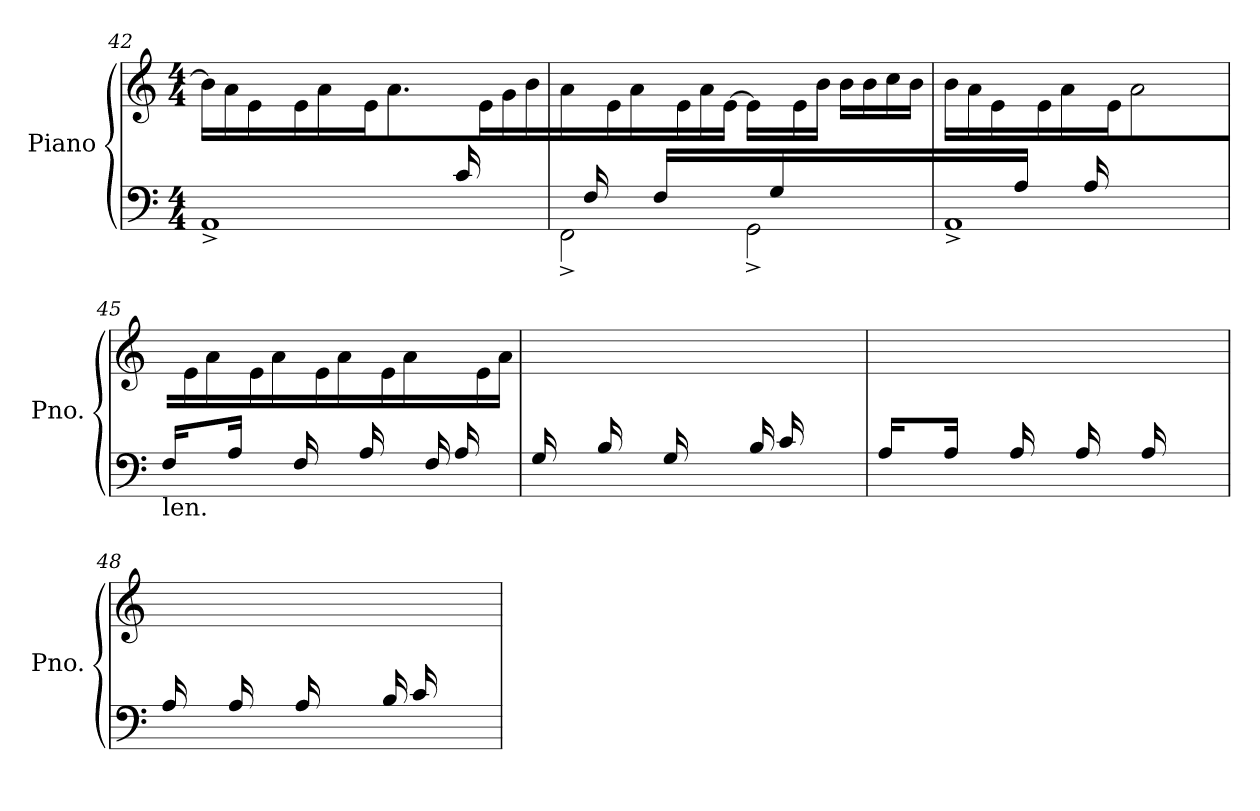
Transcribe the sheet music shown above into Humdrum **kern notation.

**kern	**kern
*part1	*part1
*staff2	*staff1
*I"Piano	*
*I'Pno.	*
!!LO:LB:g=z
*clefF4	*clefG2
*k[]	*k[]
*M4/4	*M4/4
=42	=42
*^	*
8.ryy	1AA^	16b\LL]
.	.	16a\
.	.	16e\
16A/JJ	.	16ryy
8ryy	.	16e\LL
.	.	16a\
16A/	.	16ryy
4ryy	.	16e\JJ
.	.	8.a\L
16B/Jk	.	8ryy
16c/LL	.	.
8.ryy	.	16e\
.	.	16g\
.	.	16b\JJ
=43	=43	=43
16ryy	2FF^\	16a\LL
16F/	.	16ryy
8ryy	.	16e\
.	.	16a\JJ
16F/LL	.	16ryy
4ryy	.	16e\
.	.	16a\
.	.	[16e\JJ
.	2GG^\	16e\LL]
16G/	.	16ryy
4.ryy	.	16e\
.	.	16b\JJ
.	.	16b\LL
.	.	16b\
.	.	16cc\
.	.	16b\JJ
=44	=44	=44
8.ryy	1AA^	16b\LL
.	.	16a\
.	.	16e\
16A/JJ	.	16ryy
8ryy	.	16e\LL
.	.	16a\
16A/	.	16ryy
2ryy	.	16e\JJ
.	.	2a/
16ryy	.	.
!!LO:LB:g=z
=45	=45	=45
!LO:TX:b:t=len.	!	!
16F/LL	1ryy	16ryy
8ryy	.	16e\
.	.	16a\
16A/JJ	.	16ryy
8ryy	.	16e\LL
.	.	16a\
16F/	.	16ryy
8ryy	.	16e\JJ
.	.	16a\LL
16A/	.	16ryy
8ryy	.	16e\
.	.	16a\JJ
16F/LL	.	8ryy
16A/	.	.
8ryy	.	16e\
.	.	16a\JJ
=46	=46	=46
16G/LL	1ryy	16ryy
8ryy	.	16e\
.	.	16a\
16B/JJ	.	16ryy
8ryy	.	16e\LL
.	.	16a\
16G/	.	16ryy
4ryy	.	16e\JJ
.	.	8.a\L
16B/Jk	.	8ryy
16c/LL	.	.
8.ryy	.	16e\
.	.	16g\
.	.	16b\JJ
=47	=47	=47
16A/LL	1ryy	16ryy
8ryy	.	16e\
.	.	16a\
16A/JJ	.	16ryy
8ryy	.	16e\LL
.	.	16a\
16A/	.	16ryy
8ryy	.	16e\JJ
.	.	16a\LL
16A/	.	16ryy
8ryy	.	16e\
.	.	16a\JJ
16A/LL	.	16ryy
8.ryy	.	16e\
.	.	16a\
.	.	16e\JJ
!!LO:LB:g=z
=48	=48	=48
16A/LL	1ryy	16ryy
8ryy	.	16e\
.	.	16a\
16A/JJ	.	16ryy
8ryy	.	16e\LL
.	.	16a\
16A/	.	16ryy
4ryy	.	16e\JJ
.	.	8.a\L
16B/Jk	.	8ryy
16c/LL	.	.
8.ryy	.	16e\
.	.	16g\
.	.	16b\JJ
*v	*v	*
=	=
*-	*-
